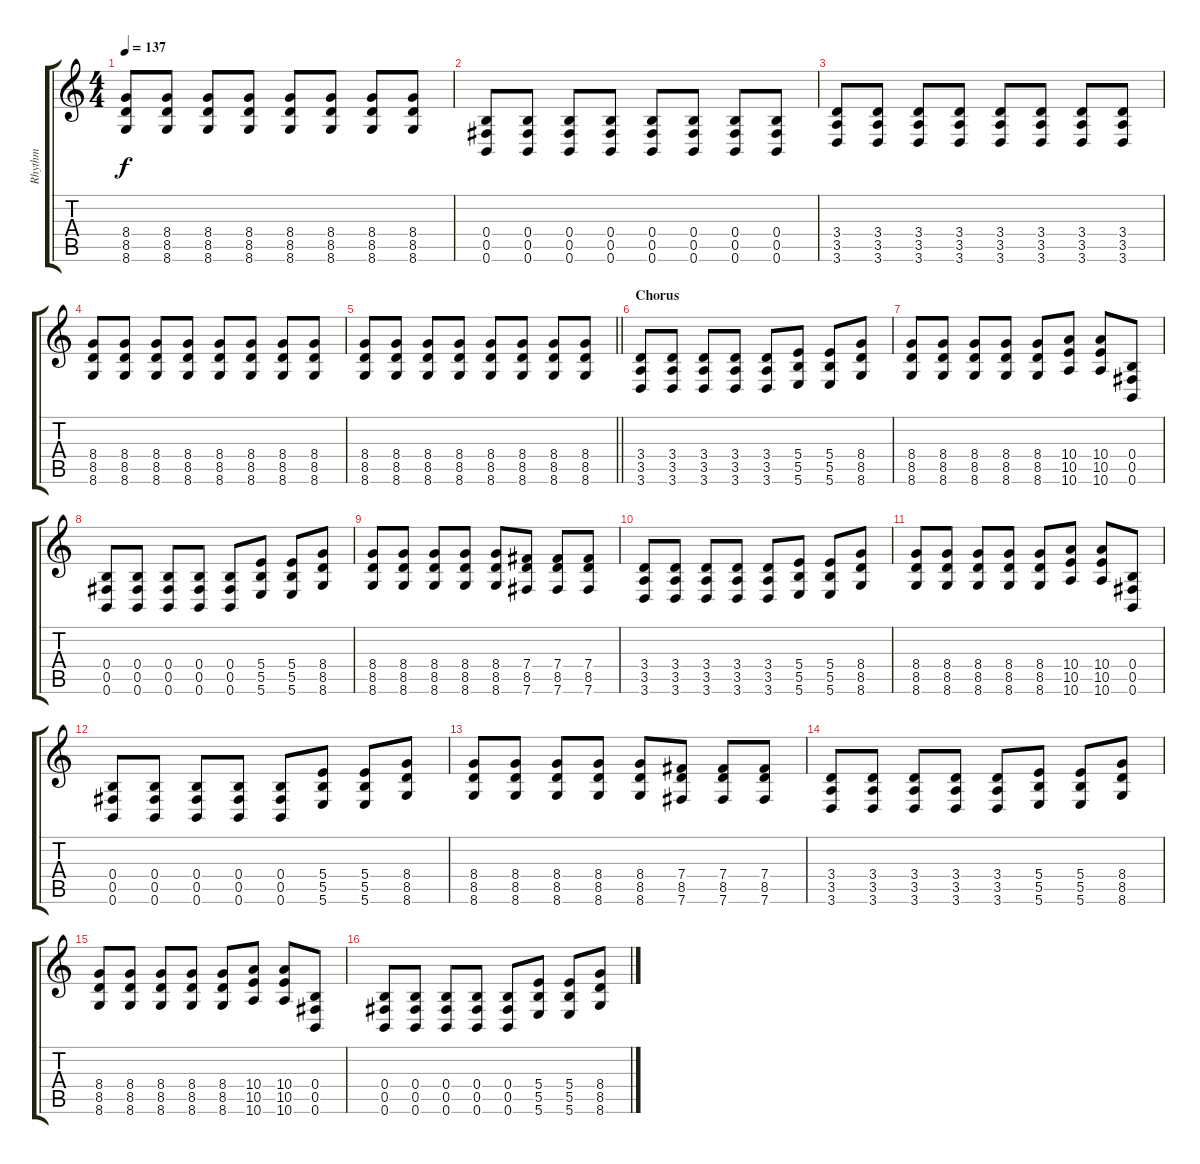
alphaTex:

\track ("Rhythm" "Rhythm") {instrument distortionguitar}
\staff {score tabs}
\tuning (Db4 Ab3 E3 B2 Gb2 B1) {hide}
\ts (4 4)
\tempo 137
\clef g2
\ks c
(8.4 8.5 8.6).8{dy f} (8.4 8.5 8.6).8 (8.4 8.5 8.6).8 (8.4 8.5 8.6).8 (8.4 8.5 8.6).8 (8.4 8.5 8.6).8 (8.4 8.5 8.6).8 (8.4 8.5 8.6).8 |
(0.4 0.5 0.6).8 (0.4 0.5 0.6).8 (0.4 0.5 0.6).8 (0.4 0.5 0.6).8 (0.4 0.5 0.6).8 (0.4 0.5 0.6).8 (0.4 0.5 0.6).8 (0.4 0.5 0.6).8 |
(3.4 3.5 3.6).8 (3.4 3.5 3.6).8 (3.4 3.5 3.6).8 (3.4 3.5 3.6).8 (3.4 3.5 3.6).8 (3.4 3.5 3.6).8 (3.4 3.5 3.6).8 (3.4 3.5 3.6).8 |
(8.4 8.5 8.6).8 (8.4 8.5 8.6).8 (8.4 8.5 8.6).8 (8.4 8.5 8.6).8 (8.4 8.5 8.6).8 (8.4 8.5 8.6).8 (8.4 8.5 8.6).8 (8.4 8.5 8.6).8 |
\barLineRight lightlight
(8.4 8.5 8.6).8 (8.4 8.5 8.6).8 (8.4 8.5 8.6).8 (8.4 8.5 8.6).8 (8.4 8.5 8.6).8 (8.4 8.5 8.6).8 (8.4 8.5 8.6).8 (8.4 8.5 8.6).8 |
\section ("" "Chorus")
(3.4 3.5 3.6).8 (3.4 3.5 3.6).8 (3.4 3.5 3.6).8 (3.4 3.5 3.6).8 (3.4 3.5 3.6).8 (5.4 5.5 5.6).8 (5.4 5.5 5.6).8 (8.4 8.5 8.6).8 |
(8.4 8.5 8.6).8 (8.4 8.5 8.6).8 (8.4 8.5 8.6).8 (8.4 8.5 8.6).8 (8.4 8.5 8.6).8 (10.4 10.5 10.6).8 (10.4 10.5 10.6).8 (0.4 0.5 0.6).8 |
(0.4 0.5 0.6).8 (0.4 0.5 0.6).8 (0.4 0.5 0.6).8 (0.4 0.5 0.6).8 (0.4 0.5 0.6).8 (5.4 5.5 5.6).8 (5.4 5.5 5.6).8 (8.4 8.5 8.6).8 |
(8.4 8.5 8.6).8 (8.4 8.5 8.6).8 (8.4 8.5 8.6).8 (8.4 8.5 8.6).8 (8.4 8.5 8.6).8 (7.4 8.5 7.6).8 (7.4 8.5 7.6).8 (7.4 8.5 7.6).8 |
(3.4 3.5 3.6).8 (3.4 3.5 3.6).8 (3.4 3.5 3.6).8 (3.4 3.5 3.6).8 (3.4 3.5 3.6).8 (5.4 5.5 5.6).8 (5.4 5.5 5.6).8 (8.4 8.5 8.6).8 |
(8.4 8.5 8.6).8 (8.4 8.5 8.6).8 (8.4 8.5 8.6).8 (8.4 8.5 8.6).8 (8.4 8.5 8.6).8 (10.4 10.5 10.6).8 (10.4 10.5 10.6).8 (0.4 0.5 0.6).8 |
(0.4 0.5 0.6).8 (0.4 0.5 0.6).8 (0.4 0.5 0.6).8 (0.4 0.5 0.6).8 (0.4 0.5 0.6).8 (5.4 5.5 5.6).8 (5.4 5.5 5.6).8 (8.4 8.5 8.6).8 |
(8.4 8.5 8.6).8 (8.4 8.5 8.6).8 (8.4 8.5 8.6).8 (8.4 8.5 8.6).8 (8.4 8.5 8.6).8 (7.4 8.5 7.6).8 (7.4 8.5 7.6).8 (7.4 8.5 7.6).8 |
(3.4 3.5 3.6).8 (3.4 3.5 3.6).8 (3.4 3.5 3.6).8 (3.4 3.5 3.6).8 (3.4 3.5 3.6).8 (5.4 5.5 5.6).8 (5.4 5.5 5.6).8 (8.4 8.5 8.6).8 |
(8.4 8.5 8.6).8 (8.4 8.5 8.6).8 (8.4 8.5 8.6).8 (8.4 8.5 8.6).8 (8.4 8.5 8.6).8 (10.4 10.5 10.6).8 (10.4 10.5 10.6).8 (0.4 0.5 0.6).8 |
(0.4 0.5 0.6).8 (0.4 0.5 0.6).8 (0.4 0.5 0.6).8 (0.4 0.5 0.6).8 (0.4 0.5 0.6).8 (5.4 5.5 5.6).8 (5.4 5.5 5.6).8 (8.4 8.5 8.6).8
